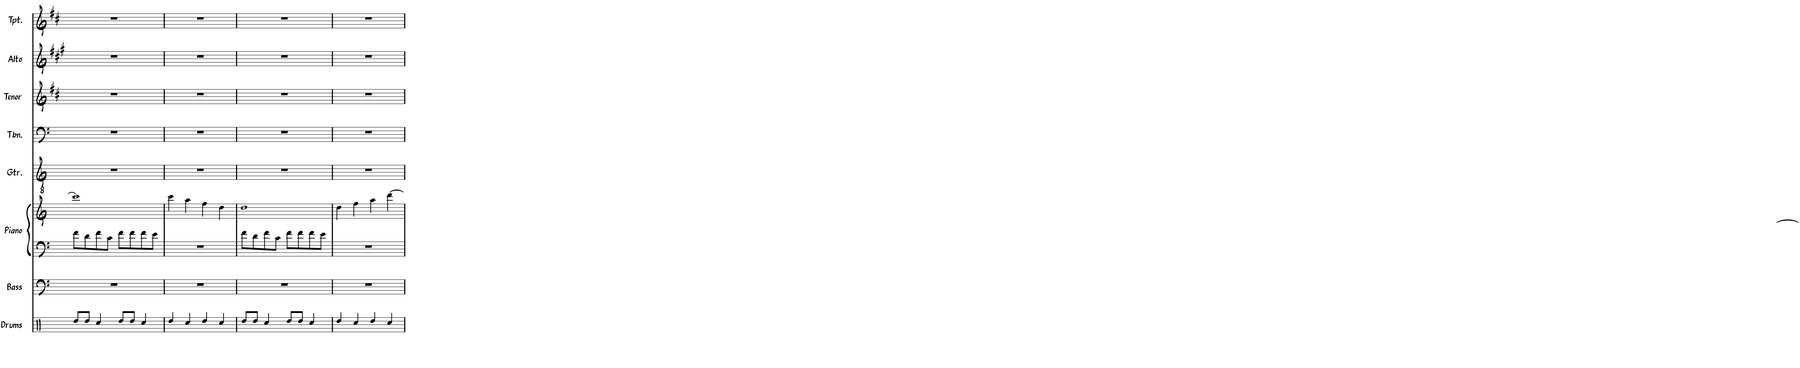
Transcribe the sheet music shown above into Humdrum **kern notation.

**kern	**kern	**kern	**kern	**kern	**kern	**kern	**kern	**kern
*part8	*part7	*part6	*part6	*part5	*part4	*part3	*part2	*part1
*staff9	*staff8	*staff7	*staff6	*staff5	*staff4	*staff3	*staff2	*staff1
*I"Drums	*I"Bass	*I"Piano	*	*I"Guitar	*I"Trombone	*I"Tenor Sax	*I"Alto Sax	*I"Trumpet
*I'Drums	*I'Bass	*I'Piano	*	*I'Gtr.	*I'Tbn.	*I'Tenor	*I'Alto	*I'Tpt.
!!LO:PB:g=z
*clefX	*clefF4	*clefF4	*clefG2	*clefGv2	*clefF4	*clefG2	*clefG2	*clefG2
*	*Trd7c12	*	*	*	*	*Trd8c14	*Trd5c9	*Trd1c2
*k[]	*k[]	*k[]	*k[]	*k[]	*k[]	*k[f#c#]	*k[f#c#g#]	*k[f#c#]
*M4/4	*M4/4	*M4/4	*M4/4	*M4/4	*M4/4	*M4/4	*M4/4	*M4/4
=25	=25	=25	=25	=25	=25	=25	=25	=25
8Rdd/L	1r	8f\L	1ccc]	1r	1r	1r	1r	1r
8Rdd/J	.	8d\	.	.	.	.	.	.
4Rcc/	.	8f\	.	.	.	.	.	.
.	.	8c\J	.	.	.	.	.	.
8Rdd/L	.	8f\L	.	.	.	.	.	.
8Rdd/J	.	8f\	.	.	.	.	.	.
4Rcc/	.	8f\	.	.	.	.	.	.
.	.	8e\J	.	.	.	.	.	.
=26	=26	=26	=26	=26	=26	=26	=26	=26
4Rdd/	1r	1r	4ccc\	1r	1r	1r	1r	1r
4Rcc/	.	.	4aa\	.	.	.	.	.
4Rdd/	.	.	4ff\	.	.	.	.	.
4Rcc/	.	.	[4dd\	.	.	.	.	.
=27	=27	=27	=27	=27	=27	=27	=27	=27
8Rdd/L	1r	8f\L	1dd]	1r	1r	1r	1r	1r
8Rdd/J	.	8d\	.	.	.	.	.	.
4Rcc/	.	8f\	.	.	.	.	.	.
.	.	8c\J	.	.	.	.	.	.
8Rdd/L	.	8f\L	.	.	.	.	.	.
8Rdd/J	.	8f\	.	.	.	.	.	.
4Rcc/	.	8f\	.	.	.	.	.	.
.	.	8e\J	.	.	.	.	.	.
=28	=28	=28	=28	=28	=28	=28	=28	=28
4Rdd/	1r	1r	4dd\	1r	1r	1r	1r	1r
4Rcc/	.	.	4ff\	.	.	.	.	.
4Rdd/	.	.	4aa\	.	.	.	.	.
4Rcc/	.	.	[4ddd\	.	.	.	.	.
=	=	=	=	=	=	=	=	=
*-	*-	*-	*-	*-	*-	*-	*-	*-
